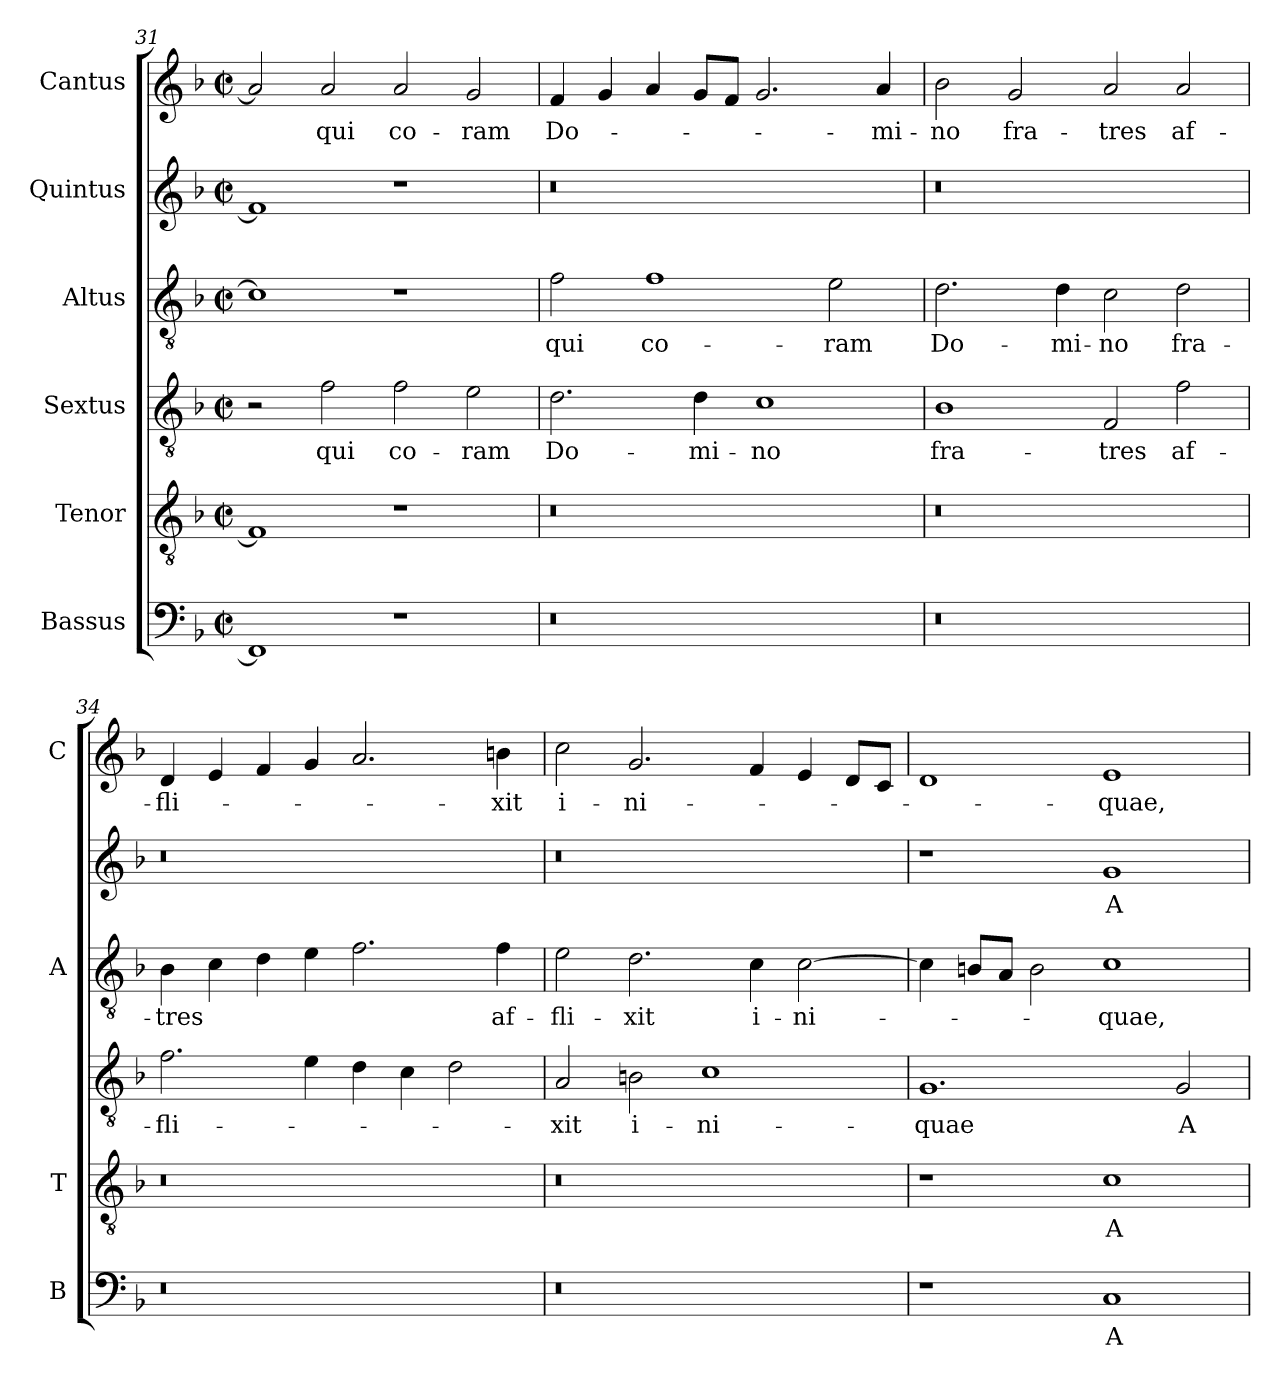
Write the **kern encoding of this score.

**kern	**text	**kern	**text	**kern	**text	**kern	**text	**kern	**text	**kern	**text
*part6	*part6	*part5	*part5	*part4	*part4	*part3	*part3	*part2	*part2	*part1	*part1
*staff6	*staff6	*staff5	*staff5	*staff4	*staff4	*staff3	*staff3	*staff2	*staff2	*staff1	*staff1
*I"Bassus	*	*I"Tenor	*	*I"Sextus	*	*I"Altus	*	*I"Quintus	*	*I"Cantus	*
*I'B	*	*I'T	*	*	*	*I'A	*	*	*	*I'C	*
*clefF4	*	*clefGv2	*	*clefGv2	*	*clefGv2	*	*clefG2	*	*clefG2	*
*k[b-]	*	*k[b-]	*	*k[b-]	*	*k[b-]	*	*k[b-]	*	*k[b-]	*
*F:	*	*F:	*	*F:	*	*F:	*	*F:	*	*F:	*
*M2/2	*	*M2/2	*	*M2/2	*	*M2/2	*	*M2/2	*	*M2/2	*
*met(c|)	*	*met(c|)	*	*met(c|)	*	*met(c|)	*	*met(c|)	*	*met(c|)	*
=31	=31	=31	=31	=31	=31	=31	=31	=31	=31	=31	=31
1FF]	.	1F]	.	2r	.	1c]	.	1f]	.	2a/]	.
.	.	.	.	2f\	qui	.	.	.	.	2a/	qui
1r	.	1r	.	2f\	co-	1r	.	1r	.	2a/	co-
.	.	.	.	2e\	-ram	.	.	.	.	2g/	-ram
!!LO:PB:g=z
=32	=32	=32	=32	=32	=32	=32	=32	=32	=32	=32	=32
0r	.	0r	.	2.d\	Do-	2f\	qui	0r	.	4f/	Do-
.	.	.	.	.	.	.	.	.	.	4g/	.
.	.	.	.	.	.	1f	co-	.	.	4a/	.
.	.	.	.	4d\	-mi-	.	.	.	.	8g/L	.
.	.	.	.	.	.	.	.	.	.	8f/J	.
.	.	.	.	1c	-no	.	.	.	.	2.g/	.
.	.	.	.	.	.	2e\	-ram	.	.	.	.
.	.	.	.	.	.	.	.	.	.	4a/	-mi-
=33	=33	=33	=33	=33	=33	=33	=33	=33	=33	=33	=33
0r	.	0r	.	1B-	fra-	2.d\	Do-	0r	.	2b-\	-no
.	.	.	.	.	.	.	.	.	.	2g/	fra-
.	.	.	.	.	.	4d\	-mi-	.	.	.	.
.	.	.	.	2F/	-tres	2c\	-no	.	.	2a/	-tres
.	.	.	.	2f\	af-	2d\	fra-	.	.	2a/	af-
=34	=34	=34	=34	=34	=34	=34	=34	=34	=34	=34	=34
0r	.	0r	.	2.f\	-fli-	4B-\	-tres	0r	.	4d/	-fli-
.	.	.	.	.	.	4c\	.	.	.	4e/	.
.	.	.	.	.	.	4d\	.	.	.	4f/	.
.	.	.	.	4e\	.	4e\	.	.	.	4g/	.
.	.	.	.	4d\	.	2.f\	.	.	.	2.a/	.
.	.	.	.	4c\	.	.	.	.	.	.	.
.	.	.	.	2d\	.	.	.	.	.	.	.
.	.	.	.	.	.	4f\	af-	.	.	4bn\	-xit
!!LO:LB:g=z
=35	=35	=35	=35	=35	=35	=35	=35	=35	=35	=35	=35
0r	.	0r	.	2A/	-xit	2e\	-fli-	0r	.	2cc\	i-
.	.	.	.	2Bn\	i-	2.d\	-xit	.	.	2.g/	-ni-
.	.	.	.	1c	-ni-	.	.	.	.	.	.
.	.	.	.	.	.	4c\	i-	.	.	4f/	.
.	.	.	.	.	.	[2c\	-ni-	.	.	4e/	.
.	.	.	.	.	.	.	.	.	.	8d/L	.
.	.	.	.	.	.	.	.	.	.	8c/J	.
=36	=36	=36	=36	=36	=36	=36	=36	=36	=36	=36	=36
1r	.	1r	.	1.G	-quae	4c\]	.	1r	.	1d	.
.	.	.	.	.	.	8Bn/L	.	.	.	.	.
.	.	.	.	.	.	8A/J	.	.	.	.	.
.	.	.	.	.	.	2B\	.	.	.	.	.
1C	A-	1c	A-	.	.	1c	-quae,	1g	A-	1e	-quae,
.	.	.	.	2G/	A-	.	.	.	.	.	.
=	=	=	=	=	=	=	=	=	=	=	=
*-	*-	*-	*-	*-	*-	*-	*-	*-	*-	*-	*-
